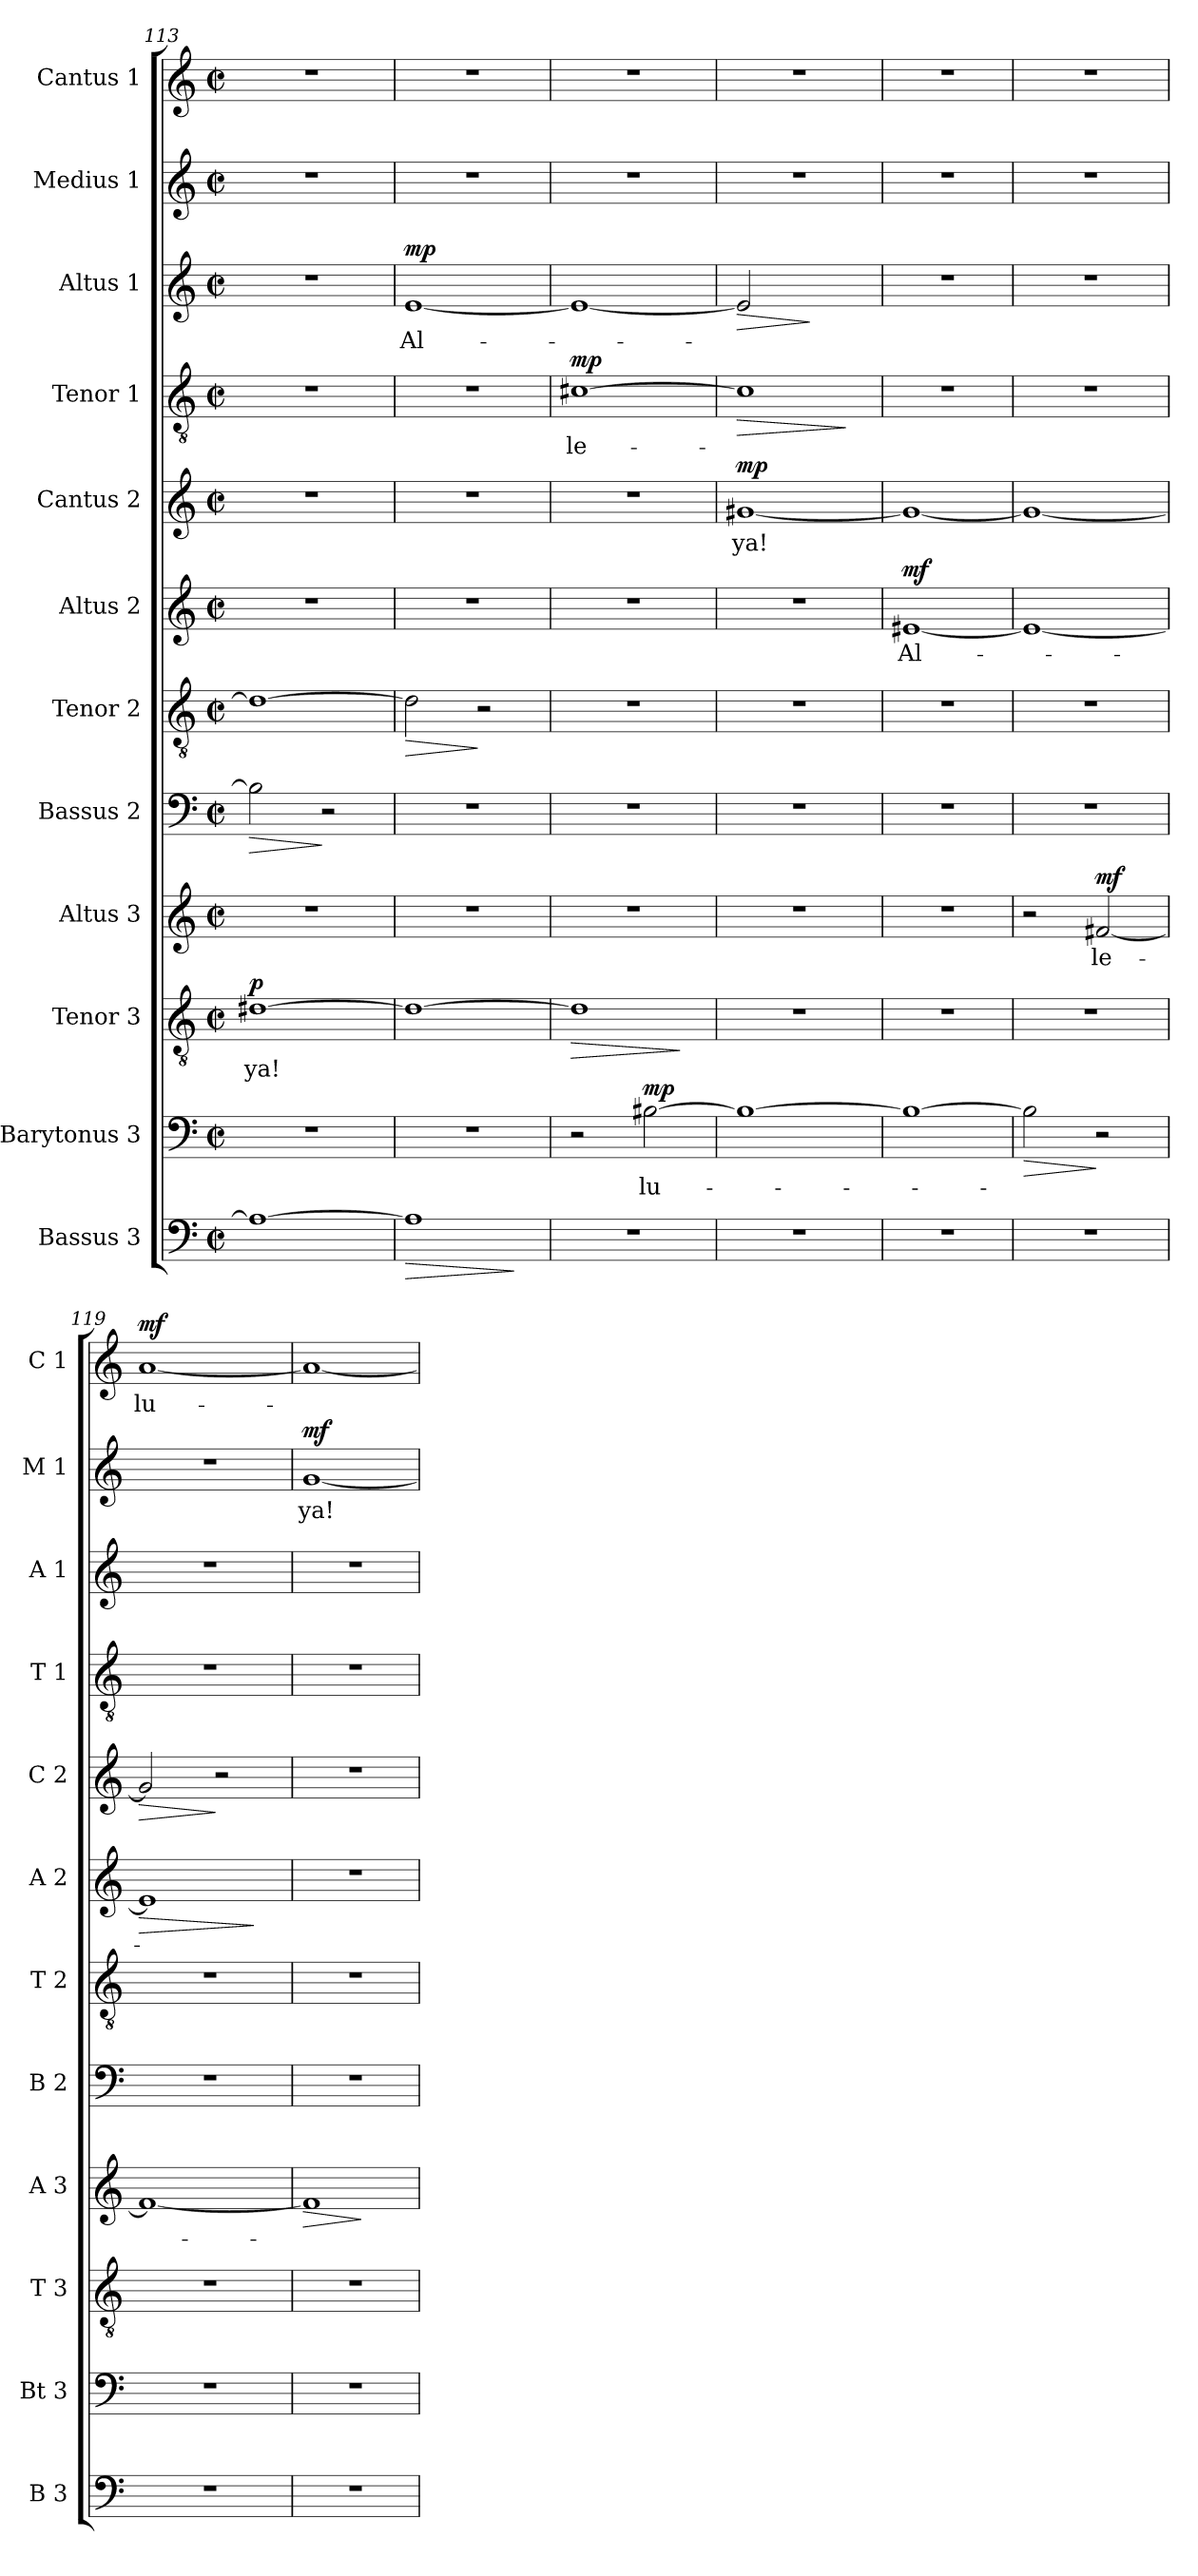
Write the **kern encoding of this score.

**kern	**dynam	**kern	**text	**dynam	**kern	**text	**dynam	**kern	**text	**dynam	**kern	**dynam	**kern	**dynam	**kern	**text	**dynam	**kern	**text	**dynam	**kern	**text	**dynam	**kern	**text	**dynam	**kern	**text	**dynam	**kern	**text	**dynam
*part12	*part12	*part11	*part11	*part11	*part10	*part10	*part10	*part9	*part9	*part9	*part8	*part8	*part7	*part7	*part6	*part6	*part6	*part5	*part5	*part5	*part4	*part4	*part4	*part3	*part3	*part3	*part2	*part2	*part2	*part1	*part1	*part1
*staff12	*staff12	*staff11	*staff11	*staff11	*staff10	*staff10	*staff10	*staff9	*staff9	*staff9	*staff8	*staff8	*staff7	*staff7	*staff6	*staff6	*staff6	*staff5	*staff5	*staff5	*staff4	*staff4	*staff4	*staff3	*staff3	*staff3	*staff2	*staff2	*staff2	*staff1	*staff1	*staff1
*I"Bassus 3	*	*I"Barytonus 3	*	*	*I"Tenor 3	*	*	*I"Altus 3	*	*	*I"Bassus 2	*	*I"Tenor 2	*	*I"Altus 2	*	*	*I"Cantus 2	*	*	*I"Tenor 1	*	*	*I"Altus 1	*	*	*I"Medius 1	*	*	*I"Cantus 1	*	*
*I'B 3	*	*I'Bt 3	*	*	*I'T 3	*	*	*I'A 3	*	*	*I'B 2	*	*I'T 2	*	*I'A 2	*	*	*I'C 2	*	*	*I'T 1	*	*	*I'A 1	*	*	*I'M 1	*	*	*I'C 1	*	*
*clefF4	*	*clefF4	*	*	*clefGv2	*	*	*clefG2	*	*	*clefF4	*	*clefGv2	*	*clefG2	*	*	*clefG2	*	*	*clefGv2	*	*	*clefG2	*	*	*clefG2	*	*	*clefG2	*	*
*k[]	*	*k[]	*	*	*k[]	*	*	*k[]	*	*	*k[]	*	*k[]	*	*k[]	*	*	*k[]	*	*	*k[]	*	*	*k[]	*	*	*k[]	*	*	*k[]	*	*
*C:	*	*C:	*	*	*C:	*	*	*C:	*	*	*C:	*	*C:	*	*C:	*	*	*C:	*	*	*C:	*	*	*C:	*	*	*C:	*	*	*C:	*	*
*M2/2	*	*M2/2	*	*	*M2/2	*	*	*M2/2	*	*	*M2/2	*	*M2/2	*	*M2/2	*	*	*M2/2	*	*	*M2/2	*	*	*M2/2	*	*	*M2/2	*	*	*M2/2	*	*
*met(c|)	*	*met(c|)	*	*	*met(c|)	*	*	*met(c|)	*	*	*met(c|)	*	*met(c|)	*	*met(c|)	*	*	*met(c|)	*	*	*met(c|)	*	*	*met(c|)	*	*	*met(c|)	*	*	*met(c|)	*	*
=113	=113	=113	=113	=113	=113	=113	=113	=113	=113	=113	=113	=113	=113	=113	=113	=113	=113	=113	=113	=113	=113	=113	=113	=113	=113	=113	=113	=113	=113	=113	=113	=113
!	!	!	!	!	!	!LO:LY:b	!LO:DY:a	!	!	!	!	!LO:HP:b	!	!	!	!	!	!	!	!	!	!	!	!	!	!	!	!	!	!	!	!
1A#_	.	1r	.	.	[1d#X	ya!	p	1r	.	.	2B\]	>	1d_	.	1r	.	.	1r	.	.	1r	.	.	1r	.	.	1r	.	.	1r	.	.
.	.	.	.	.	.	.	.	.	.	.	2r	]	.	.	.	.	.	.	.	.	.	.	.	.	.	.	.	.	.	.	.	.
=114	=114	=114	=114	=114	=114	=114	=114	=114	=114	=114	=114	=114	=114	=114	=114	=114	=114	=114	=114	=114	=114	=114	=114	=114	=114	=114	=114	=114	=114	=114	=114	=114
!	!LO:HP:b	!	!	!	!	!	!	!	!	!	!	!	!	!LO:HP:b	!	!	!	!	!	!	!	!	!	!	!LO:LY:b	!LO:DY:a	!	!	!	!	!	!
1A#]	>	1r	.	.	1d#_	.	.	1r	.	.	1r	.	2d\]	>	1r	.	.	1r	.	.	1r	.	.	[1e	Al-	mp	1r	.	.	1r	.	.
.	.	.	.	.	.	.	.	.	.	.	.	.	2r	]	.	.	.	.	.	.	.	.	.	.	.	.	.	.	.	.	.	.
.	]	.	.	.	.	.	.	.	.	.	.	.	.	.	.	.	.	.	.	.	.	.	.	.	.	.	.	.	.	.	.	.
=115	=115	=115	=115	=115	=115	=115	=115	=115	=115	=115	=115	=115	=115	=115	=115	=115	=115	=115	=115	=115	=115	=115	=115	=115	=115	=115	=115	=115	=115	=115	=115	=115
!	!	!	!	!	!	!	!LO:HP:b	!	!	!	!	!	!	!	!	!	!	!	!	!	!	!LO:LY:b	!LO:DY:a	!	!	!	!	!	!	!	!	!
1r	.	2r	.	.	1d#]	.	>	1r	.	.	1r	.	1r	.	1r	.	.	1r	.	.	[1c#X	le-	mp	1e_	.	.	1r	.	.	1r	.	.
!	!	!	!LO:LY:b	!LO:DY:a	!	!	!	!	!	!	!	!	!	!	!	!	!	!	!	!	!	!	!	!	!	!	!	!	!	!	!	!
.	.	[2B#X\	lu-	mp	.	.	.	.	.	.	.	.	.	.	.	.	.	.	.	.	.	.	.	.	.	.	.	.	.	.	.	.
.	.	.	.	.	.	.	]	.	.	.	.	.	.	.	.	.	.	.	.	.	.	.	.	.	.	.	.	.	.	.	.	.
=116	=116	=116	=116	=116	=116	=116	=116	=116	=116	=116	=116	=116	=116	=116	=116	=116	=116	=116	=116	=116	=116	=116	=116	=116	=116	=116	=116	=116	=116	=116	=116	=116
!	!	!	!	!	!	!	!	!	!	!	!	!	!	!	!	!	!	!	!LO:LY:b	!LO:DY:a	!	!	!LO:HP:b	!	!	!LO:HP:b	!	!	!	!	!	!
1r	.	1B#_	.	.	1r	.	.	1r	.	.	1r	.	1r	.	1r	.	.	[1g#X	ya!	mp	1c#]	.	>	2e/]	.	>	1r	.	.	1r	.	.
.	.	.	.	.	.	.	.	.	.	.	.	.	.	.	.	.	.	.	.	.	.	.	.	2ryy	.	]	.	.	.	.	.	.
.	.	.	.	.	.	.	.	.	.	.	.	.	.	.	.	.	.	.	.	.	.	.	]	.	.	.	.	.	.	.	.	.
=117	=117	=117	=117	=117	=117	=117	=117	=117	=117	=117	=117	=117	=117	=117	=117	=117	=117	=117	=117	=117	=117	=117	=117	=117	=117	=117	=117	=117	=117	=117	=117	=117
!	!	!	!	!	!	!	!	!	!	!	!	!	!	!	!	!LO:LY:b	!LO:DY:a	!	!	!	!	!	!	!	!	!	!	!	!	!	!	!
1r	.	1B#_	.	.	1r	.	.	1r	.	.	1r	.	1r	.	[1e#X	Al-	mf	1g#_	.	.	1r	.	.	1r	.	.	1r	.	.	1r	.	.
=118	=118	=118	=118	=118	=118	=118	=118	=118	=118	=118	=118	=118	=118	=118	=118	=118	=118	=118	=118	=118	=118	=118	=118	=118	=118	=118	=118	=118	=118	=118	=118	=118
!	!	!	!	!LO:HP:b	!	!	!	!	!	!	!	!	!	!	!	!	!	!	!	!	!	!	!	!	!	!	!	!	!	!	!	!
1r	.	2B#\]	.	>	1r	.	.	2r	.	.	1r	.	1r	.	1e#_	.	.	1g#_	.	.	1r	.	.	1r	.	.	1r	.	.	1r	.	.
!	!	!	!	!	!	!	!	!	!LO:LY:b	!LO:DY:a	!	!	!	!	!	!	!	!	!	!	!	!	!	!	!	!	!	!	!	!	!	!
.	.	2r	.	]	.	.	.	[2f#X/	le-	mf	.	.	.	.	.	.	.	.	.	.	.	.	.	.	.	.	.	.	.	.	.	.
=119	=119	=119	=119	=119	=119	=119	=119	=119	=119	=119	=119	=119	=119	=119	=119	=119	=119	=119	=119	=119	=119	=119	=119	=119	=119	=119	=119	=119	=119	=119	=119	=119
!	!	!	!	!	!	!	!	!	!	!	!	!	!	!	!	!	!LO:HP:b	!	!	!LO:HP:b	!	!	!	!	!	!	!	!	!	!	!LO:LY:b	!LO:DY:a
1r	.	1r	.	.	1r	.	.	1f#_	.	.	1r	.	1r	.	1e#]	.	>	2g#/]	.	>	1r	.	.	1r	.	.	1r	.	.	[1a	lu-	mf
.	.	.	.	.	.	.	.	.	.	.	.	.	.	.	.	.	.	2r	.	]	.	.	.	.	.	.	.	.	.	.	.	.
.	.	.	.	.	.	.	.	.	.	.	.	.	.	.	.	.	]	.	.	.	.	.	.	.	.	.	.	.	.	.	.	.
=120	=120	=120	=120	=120	=120	=120	=120	=120	=120	=120	=120	=120	=120	=120	=120	=120	=120	=120	=120	=120	=120	=120	=120	=120	=120	=120	=120	=120	=120	=120	=120	=120
!	!	!	!	!	!	!	!	!	!	!LO:HP:b	!	!	!	!	!	!	!	!	!	!	!	!	!	!	!	!	!	!LO:LY:b	!LO:DY:a	!	!	!
1r	.	1r	.	.	1r	.	.	1f#]	.	>	1r	.	1r	.	1r	.	.	1r	.	.	1r	.	.	1r	.	.	[1g	ya!	mf	1a_	.	.
.	.	.	.	.	.	.	.	.	.	]	.	.	.	.	.	.	.	.	.	.	.	.	.	.	.	.	.	.	.	.	.	.
=	=	=	=	=	=	=	=	=	=	=	=	=	=	=	=	=	=	=	=	=	=	=	=	=	=	=	=	=	=	=	=	=
*-	*-	*-	*-	*-	*-	*-	*-	*-	*-	*-	*-	*-	*-	*-	*-	*-	*-	*-	*-	*-	*-	*-	*-	*-	*-	*-	*-	*-	*-	*-	*-	*-
